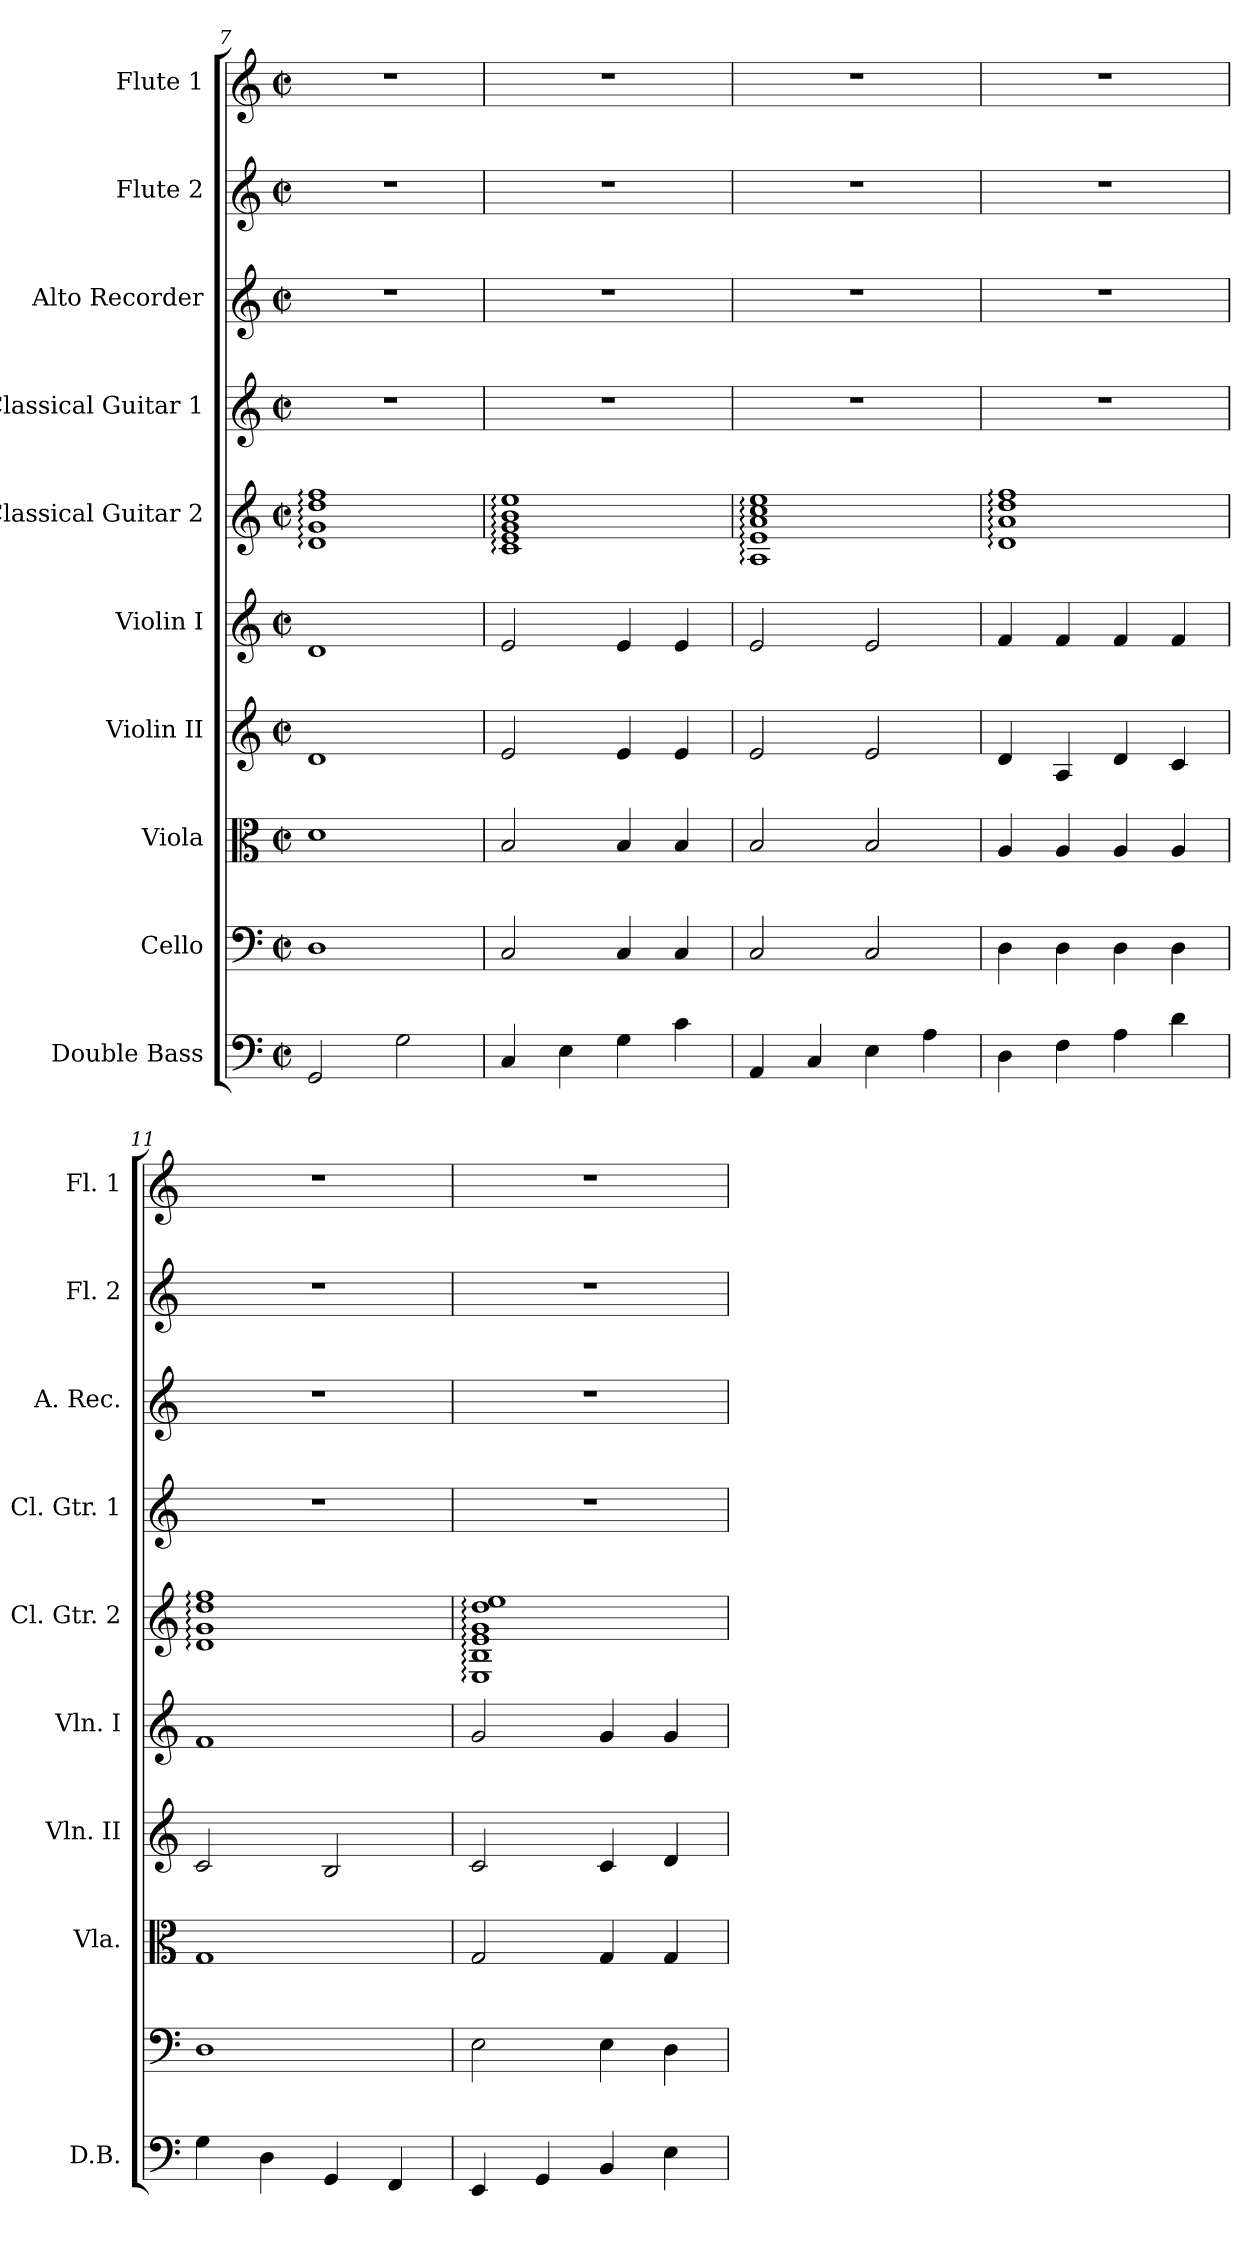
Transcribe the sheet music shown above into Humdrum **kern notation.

**kern	**kern	**kern	**kern	**kern	**kern	**kern	**kern	**kern	**kern
*part10	*part9	*part8	*part7	*part6	*part5	*part4	*part3	*part2	*part1
*staff10	*staff9	*staff8	*staff7	*staff6	*staff5	*staff4	*staff3	*staff2	*staff1
*I"Double Bass	*I"Cello	*I"Viola	*I"Violin II	*I"Violin I	*I"Classical Guitar 2	*I"Classical Guitar 1	*I"Alto Recorder	*I"Flute 2	*I"Flute 1
*I'D.B.	*	*I'Vla.	*I'Vln. II	*I'Vln. I	*I'Cl. Gtr. 2	*I'Cl. Gtr. 1	*I'A. Rec.	*I'Fl. 2	*I'Fl. 1
*clefF4	*clefF4	*clefC3	*clefG2	*clefG2	*clefG2	*clefG2	*clefG2	*clefG2	*clefG2
*ITrd7c12	*	*	*	*	*ITrd7c12	*ITrd7c12	*	*	*
*k[]	*k[]	*k[]	*k[]	*k[]	*k[]	*k[]	*k[]	*k[]	*k[]
*C:	*C:	*C:	*C:	*C:	*C:	*C:	*C:	*C:	*C:
*M2/2	*M2/2	*M2/2	*M2/2	*M2/2	*M2/2	*M2/2	*M2/2	*M2/2	*M2/2
*met(c|)	*met(c|)	*met(c|)	*met(c|)	*met(c|)	*met(c|)	*met(c|)	*met(c|)	*met(c|)	*met(c|)
=7	=7	=7	=7	=7	=7	=7	=7	=7	=7
2GGG/	1D	1d	1d	1d	1D: 1G: 1d: 1f:	1r	1r	1r	1r
2GG\	.	.	.	.	.	.	.	.	.
=8	=8	=8	=8	=8	=8	=8	=8	=8	=8
4CC/	2C/	2B/	2e/	2e/	1C: 1E: 1G: 1B: 1e:	1r	1r	1r	1r
4EE\	.	.	.	.	.	.	.	.	.
4GG\	4C/	4B/	4e/	4e/	.	.	.	.	.
4C\	4C/	4B/	4e/	4e/	.	.	.	.	.
=9	=9	=9	=9	=9	=9	=9	=9	=9	=9
4AAA/	2C/	2B/	2e/	2e/	1AA: 1E: 1A: 1c: 1e:	1r	1r	1r	1r
4CC/	.	.	.	.	.	.	.	.	.
4EE\	2C/	2B/	2e/	2e/	.	.	.	.	.
4AA\	.	.	.	.	.	.	.	.	.
!!LO:PB:g=z
=10	=10	=10	=10	=10	=10	=10	=10	=10	=10
4DD\	4D\	4A/	4d/	4f/	1D: 1A: 1d: 1f:	1r	1r	1r	1r
4FF\	4D\	4A/	4A/	4f/	.	.	.	.	.
4AA\	4D\	4A/	4d/	4f/	.	.	.	.	.
4D\	4D\	4A/	4c/	4f/	.	.	.	.	.
=11	=11	=11	=11	=11	=11	=11	=11	=11	=11
4GG\	1D	1G	2c/	1f	1D: 1G: 1d: 1f:	1r	1r	1r	1r
4DD\	.	.	.	.	.	.	.	.	.
4GGG/	.	.	2B/	.	.	.	.	.	.
4FFF/	.	.	.	.	.	.	.	.	.
=12	=12	=12	=12	=12	=12	=12	=12	=12	=12
4EEE/	2E\	2G/	2c/	2g/	1EE: 1BB: 1E: 1G: 1d: 1e:	1r	1r	1r	1r
4GGG/	.	.	.	.	.	.	.	.	.
4BBB/	4E\	4G/	4c/	4g/	.	.	.	.	.
4EE\	4D\	4G/	4d/	4g/	.	.	.	.	.
=	=	=	=	=	=	=	=	=	=
*-	*-	*-	*-	*-	*-	*-	*-	*-	*-
